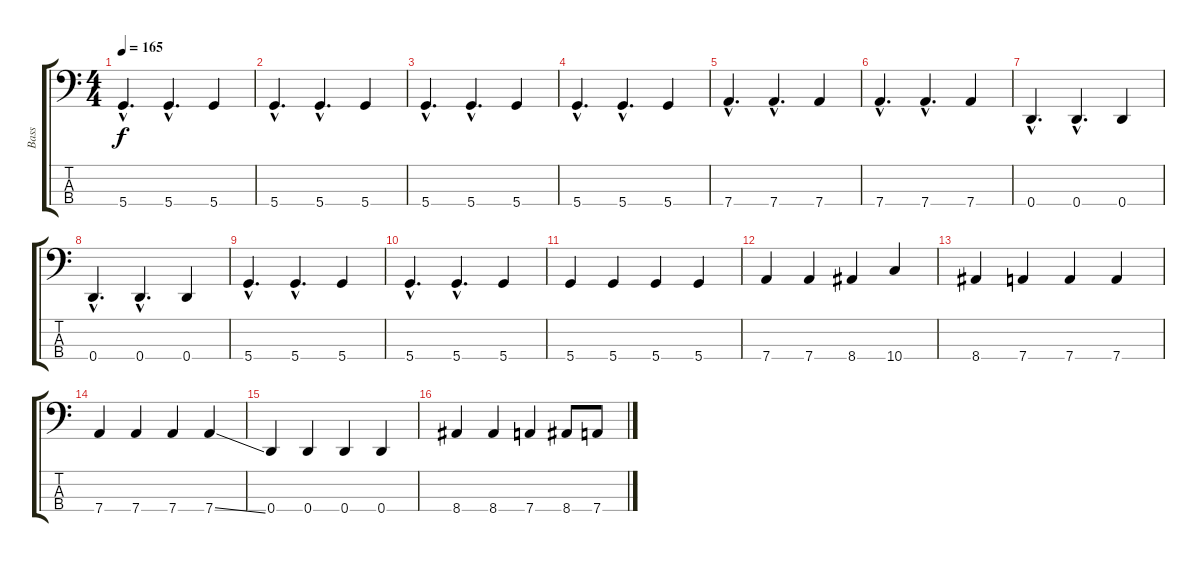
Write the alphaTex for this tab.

\track ("Bass" "Bass") {instrument electricbassfinger}
\staff {score tabs}
\tuning (G2 D2 A1 D1) {hide}
\ts (4 4)
\tempo 165
\clef f4
\ks c
5.4{hac}.4{d dy f} 5.4{hac}.4{d} 5.4.4 |
5.4{hac}.4{d} 5.4{hac}.4{d} 5.4.4 |
5.4{hac}.4{d} 5.4{hac}.4{d} 5.4.4 |
5.4{hac}.4{d} 5.4{hac}.4{d} 5.4.4 |
7.4{hac}.4{d} 7.4{hac}.4{d} 7.4.4 |
7.4{hac}.4{d} 7.4{hac}.4{d} 7.4.4 |
0.4{hac}.4{d} 0.4{hac}.4{d} 0.4.4 |
0.4{hac}.4{d} 0.4{hac}.4{d} 0.4.4 |
5.4{hac}.4{d} 5.4{hac}.4{d} 5.4.4 |
5.4{hac}.4{d} 5.4{hac}.4{d} 5.4.4 |
5.4.4 5.4.4 5.4.4 5.4.4 |
7.4.4 7.4.4 8.4.4 10.4.4 |
8.4.4 7.4.4 7.4.4 7.4.4 |
7.4.4 7.4.4 7.4.4 7.4{ss}.4 |
0.4.4 0.4.4 0.4.4 0.4.4 |
8.4.4 8.4.4 7.4.4 8.4.8 7.4.8
